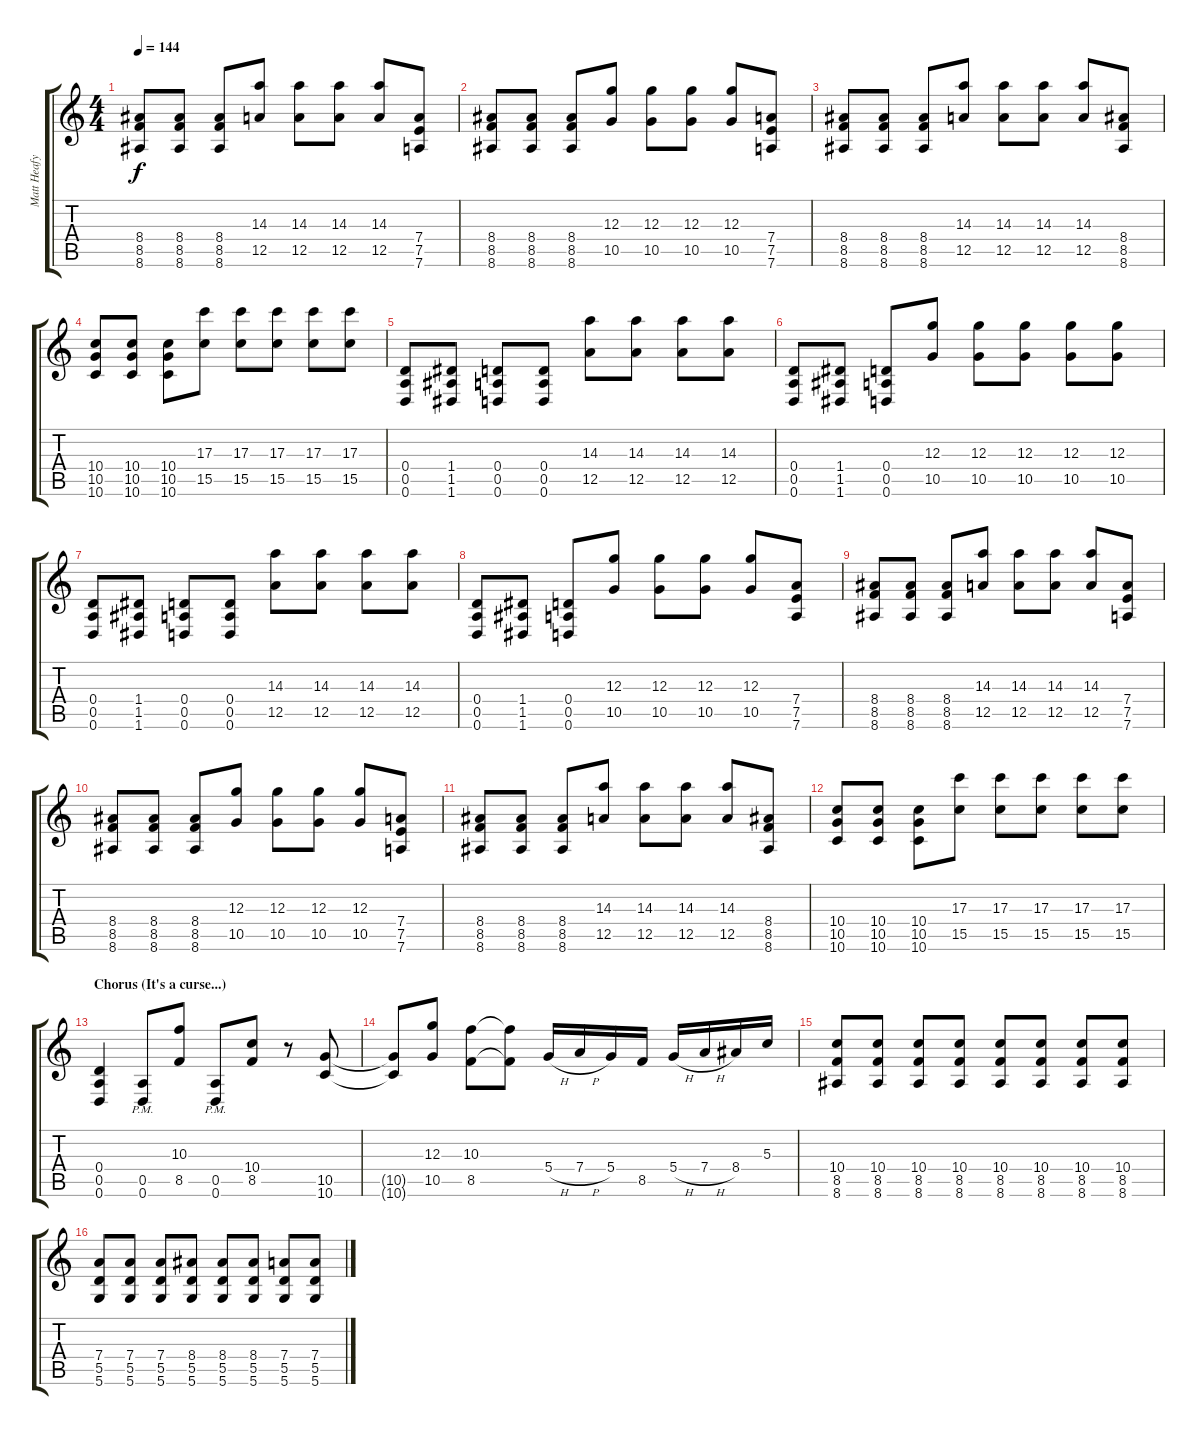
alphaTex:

\track ("Matt Heafy" "Matt Heafy") {instrument overdrivenguitar}
\staff {score tabs}
\tuning (E4 B3 G3 D3 A2 D2) {hide}
\ts (4 4)
\tempo 144
\clef g2
\ks c
(8.4 8.5 8.6).8{dy f} (8.4 8.5 8.6).8 (8.4 8.5 8.6).8 (14.3 12.5).8 (14.3 12.5).8 (14.3 12.5).8 (14.3 12.5).8 (7.4 7.5 7.6).8 |
(8.4 8.5 8.6).8 (8.4 8.5 8.6).8 (8.4 8.5 8.6).8 (12.3 10.5).8 (12.3 10.5).8 (12.3 10.5).8 (12.3 10.5).8 (7.4 7.5 7.6).8 |
(8.4 8.5 8.6).8 (8.4 8.5 8.6).8 (8.4 8.5 8.6).8 (14.3 12.5).8 (14.3 12.5).8 (14.3 12.5).8 (14.3 12.5).8 (8.4 8.5 8.6).8 |
(10.4 10.5 10.6).8 (10.4 10.5 10.6).8 (10.4 10.5 10.6).8 (17.3 15.5).8 (17.3 15.5).8 (17.3 15.5).8 (17.3 15.5).8 (17.3 15.5).8 |
(0.4 0.5 0.6).8 (1.4 1.5 1.6).8 (0.4 0.5 0.6).8 (0.4 0.5 0.6).8 (14.3 12.5).8 (14.3 12.5).8 (14.3 12.5).8 (14.3 12.5).8 |
(0.4 0.5 0.6).8 (1.4 1.5 1.6).8 (0.4 0.5 0.6).8 (12.3 10.5).8 (12.3 10.5).8 (12.3 10.5).8 (12.3 10.5).8 (12.3 10.5).8 |
(0.4 0.5 0.6).8 (1.4 1.5 1.6).8 (0.4 0.5 0.6).8 (0.4 0.5 0.6).8 (14.3 12.5).8 (14.3 12.5).8 (14.3 12.5).8 (14.3 12.5).8 |
(0.4 0.5 0.6).8 (1.4 1.5 1.6).8 (0.4 0.5 0.6).8 (12.3 10.5).8 (12.3 10.5).8 (12.3 10.5).8 (12.3 10.5).8 (7.4 7.5 7.6).8 |
(8.4 8.5 8.6).8 (8.4 8.5 8.6).8 (8.4 8.5 8.6).8 (14.3 12.5).8 (14.3 12.5).8 (14.3 12.5).8 (14.3 12.5).8 (7.4 7.5 7.6).8 |
(8.4 8.5 8.6).8 (8.4 8.5 8.6).8 (8.4 8.5 8.6).8 (12.3 10.5).8 (12.3 10.5).8 (12.3 10.5).8 (12.3 10.5).8 (7.4 7.5 7.6).8 |
(8.4 8.5 8.6).8 (8.4 8.5 8.6).8 (8.4 8.5 8.6).8 (14.3 12.5).8 (14.3 12.5).8 (14.3 12.5).8 (14.3 12.5).8 (8.4 8.5 8.6).8 |
(10.4 10.5 10.6).8 (10.4 10.5 10.6).8 (10.4 10.5 10.6).8 (17.3 15.5).8 (17.3 15.5).8 (17.3 15.5).8 (17.3 15.5).8 (17.3 15.5).8 |
\section ("" "Chorus (It's a curse...)")
(0.4 0.5 0.6).4 (0.5{pm} 0.6{pm}).8 (10.3 8.5).8 (0.5{pm} 0.6{pm}).8 (10.4 8.5).8 r.8 (10.5 10.6).8 |
(10.5{t} 10.6{t}).8 (12.3 10.5).8 (10.3 8.5).8 (10.3{t} 8.5{t}).8 5.4{h}.16 7.4{h}.16 5.4.16 8.5.16 5.4{h}.16 7.4{h}.16 8.4.16 5.3.16 |
(10.4 8.5 8.6).8 (10.4 8.5 8.6).8 (10.4 8.5 8.6).8 (10.4 8.5 8.6).8 (10.4 8.5 8.6).8 (10.4 8.5 8.6).8 (10.4 8.5 8.6).8 (10.4 8.5 8.6).8 |
(7.4 5.5 5.6).8 (7.4 5.5 5.6).8 (7.4 5.5 5.6).8 (8.4 5.5 5.6).8 (8.4 5.5 5.6).8 (8.4 5.5 5.6).8 (7.4 5.5 5.6).8 (7.4 5.5 5.6).8
